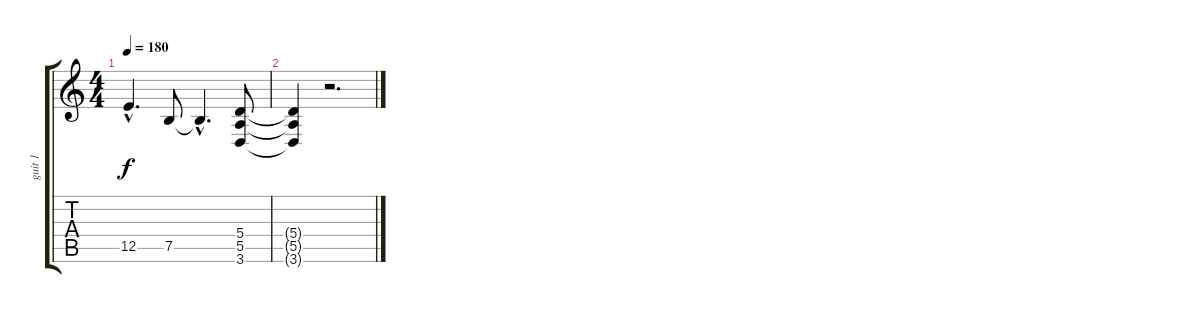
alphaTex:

\track ("guit 1" "guit 1") {instrument distortionguitar}
\staff {score tabs}
\tuning (B3 Gb3 D3 A2 E2 B1) {hide}
\ts (4 4)
\tempo 180
\clef g2
\ks c
12.5{hac t}.4{d dy f} 7.5.8 7.5{hac t}.4{d} (5.4 5.5 3.6).8 |
(5.4{t} 5.5{t} 3.6{t}).4 r.2{d}
